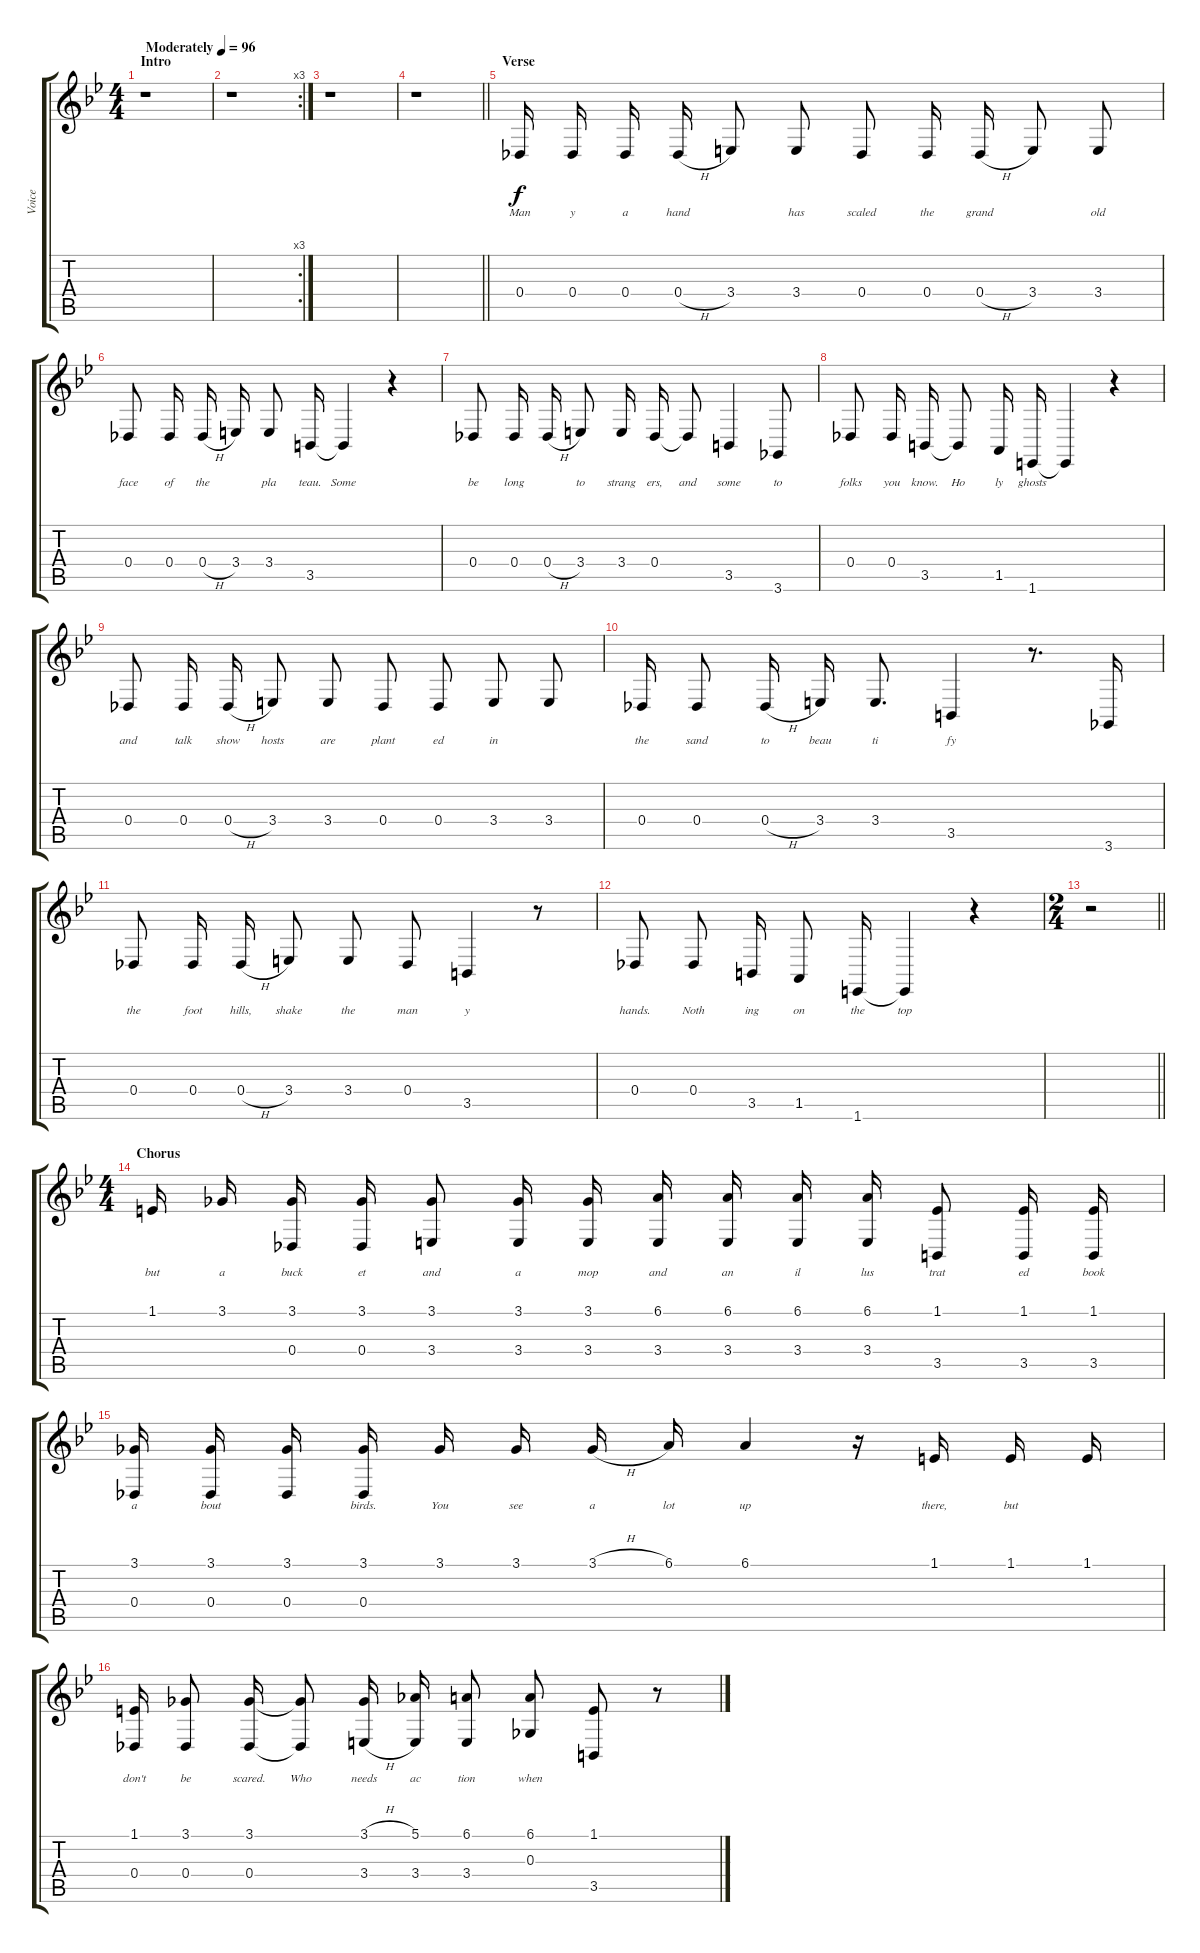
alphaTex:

\track ("Voice" "Voice") {instrument cello}
\staff {score tabs}
\tuning (Eb4 Bb3 Gb3 Db3 Ab2 Eb2) {hide}
\ts (4 4)
\section ("" "Intro")
\tempo (96 "Moderately")
\clef g2
\ks bb
r.1{dy f instrument cello} |
\rc 3
r.1 |
r.1 |
\barLineRight lightlight
r.1 |
\section ("" "Verse")
0.4.16{lyrics (0 "Man") lyrics (1 "") lyrics (2 "") lyrics (3 "") lyrics (4 "") beam split} 0.4.16{lyrics (0 "y") lyrics (1 "") lyrics (2 "") lyrics (3 "") lyrics (4 "") beam split} 0.4.16{lyrics (0 "a") lyrics (1 "") lyrics (2 "") lyrics (3 "") lyrics (4 "") beam split} 0.4{h}.16{lyrics (0 "hand") lyrics (1 "") lyrics (2 "") lyrics (3 "") lyrics (4 "")} 3.4.8{lyrics (0 "") lyrics (1 "") lyrics (2 "") lyrics (3 "") lyrics (4 "") beam split} 3.4.8{lyrics (0 "has") lyrics (1 "") lyrics (2 "") lyrics (3 "") lyrics (4 "")} 0.4.8{lyrics (0 "scaled") lyrics (1 "") lyrics (2 "") lyrics (3 "") lyrics (4 "") beam split} 0.4.16{lyrics (0 "the") lyrics (1 "") lyrics (2 "") lyrics (3 "") lyrics (4 "") beam split} 0.4{h}.16{lyrics (0 "grand") lyrics (1 "") lyrics (2 "") lyrics (3 "") lyrics (4 "")} 3.4.8{lyrics (0 "") lyrics (1 "") lyrics (2 "") lyrics (3 "") lyrics (4 "") beam split} 3.4.8{lyrics (0 "old") lyrics (1 "") lyrics (2 "") lyrics (3 "") lyrics (4 "")} |
0.4.8{lyrics (0 "face") lyrics (1 "") lyrics (2 "") lyrics (3 "") lyrics (4 "") beam split} 0.4.16{lyrics (0 "of") lyrics (1 "") lyrics (2 "") lyrics (3 "") lyrics (4 "") beam split} 0.4{h}.16{lyrics (0 "the") lyrics (1 "") lyrics (2 "") lyrics (3 "") lyrics (4 "")} 3.4.16{lyrics (0 "") lyrics (1 "") lyrics (2 "") lyrics (3 "") lyrics (4 "") beam split} 3.4.8{lyrics (0 "pla") lyrics (1 "") lyrics (2 "") lyrics (3 "") lyrics (4 "") beam split} 3.5.16{lyrics (0 "teau.") lyrics (1 "") lyrics (2 "") lyrics (3 "") lyrics (4 "")} 3.5{t}.4{lyrics (0 "Some") lyrics (1 "") lyrics (2 "") lyrics (3 "") lyrics (4 "")} r.4 |
0.4.8{lyrics (0 "be") lyrics (1 "") lyrics (2 "") lyrics (3 "") lyrics (4 "") beam split} 0.4.16{lyrics (0 "long") lyrics (1 "") lyrics (2 "") lyrics (3 "") lyrics (4 "") beam split} 0.4{h}.16{lyrics (0 "") lyrics (1 "") lyrics (2 "") lyrics (3 "") lyrics (4 "")} 3.4.8{lyrics (0 "to") lyrics (1 "") lyrics (2 "") lyrics (3 "") lyrics (4 "") beam split} 3.4.16{lyrics (0 "strang") lyrics (1 "") lyrics (2 "") lyrics (3 "") lyrics (4 "") beam split} 0.4.16{lyrics (0 "ers,") lyrics (1 "") lyrics (2 "") lyrics (3 "") lyrics (4 "")} 0.4{t}.8{lyrics (0 "and") lyrics (1 "") lyrics (2 "") lyrics (3 "") lyrics (4 "")} 3.5.4{lyrics (0 "some") lyrics (1 "") lyrics (2 "") lyrics (3 "") lyrics (4 "")} 3.6.8{lyrics (0 "to") lyrics (1 "") lyrics (2 "") lyrics (3 "") lyrics (4 "")} |
0.4.8{lyrics (0 "folks") lyrics (1 "") lyrics (2 "") lyrics (3 "") lyrics (4 "") beam split} 0.4.16{lyrics (0 "you") lyrics (1 "") lyrics (2 "") lyrics (3 "") lyrics (4 "") beam split} 3.5.16{lyrics (0 "know.") lyrics (1 "") lyrics (2 "") lyrics (3 "") lyrics (4 "")} 3.5{t}.8{lyrics (0 "Ho") lyrics (1 "") lyrics (2 "") lyrics (3 "") lyrics (4 "") beam split} 1.5.16{lyrics (0 "ly") lyrics (1 "") lyrics (2 "") lyrics (3 "") lyrics (4 "") beam split} 1.6.16{lyrics (0 "ghosts") lyrics (1 "") lyrics (2 "") lyrics (3 "") lyrics (4 "")} 1.6{t}.4{lyrics (0 "") lyrics (1 "") lyrics (2 "") lyrics (3 "") lyrics (4 "")} r.4 |
0.4.8{lyrics (0 "and") lyrics (1 "") lyrics (2 "") lyrics (3 "") lyrics (4 "") beam split} 0.4.16{lyrics (0 "talk") lyrics (1 "") lyrics (2 "") lyrics (3 "") lyrics (4 "") beam split} 0.4{h}.16{lyrics (0 "show") lyrics (1 "") lyrics (2 "") lyrics (3 "") lyrics (4 "")} 3.4.8{lyrics (0 "hosts") lyrics (1 "") lyrics (2 "") lyrics (3 "") lyrics (4 "") beam split} 3.4.8{lyrics (0 "are") lyrics (1 "") lyrics (2 "") lyrics (3 "") lyrics (4 "")} 0.4.8{lyrics (0 "plant") lyrics (1 "") lyrics (2 "") lyrics (3 "") lyrics (4 "") beam split} 0.4.8{lyrics (0 "ed") lyrics (1 "") lyrics (2 "") lyrics (3 "") lyrics (4 "") beam split} 3.4.8{lyrics (0 "in") lyrics (1 "") lyrics (2 "") lyrics (3 "") lyrics (4 "") beam split} 3.4.8{lyrics (0 "") lyrics (1 "") lyrics (2 "") lyrics (3 "") lyrics (4 "")} |
0.4.16{lyrics (0 "the") lyrics (1 "") lyrics (2 "") lyrics (3 "") lyrics (4 "") beam split} 0.4.8{lyrics (0 "sand") lyrics (1 "") lyrics (2 "") lyrics (3 "") lyrics (4 "") beam split} 0.4{h}.16{lyrics (0 "to") lyrics (1 "") lyrics (2 "") lyrics (3 "") lyrics (4 "")} 3.4.16{lyrics (0 "beau") lyrics (1 "") lyrics (2 "") lyrics (3 "") lyrics (4 "") beam split} 3.4.8{d lyrics (0 "ti") lyrics (1 "") lyrics (2 "") lyrics (3 "") lyrics (4 "")} 3.5.4{lyrics (0 "fy") lyrics (1 "") lyrics (2 "") lyrics (3 "") lyrics (4 "")} r.8{d} 3.6.16{lyrics (0 "") lyrics (1 "") lyrics (2 "") lyrics (3 "") lyrics (4 "")} |
0.4.8{lyrics (0 "the") lyrics (1 "") lyrics (2 "") lyrics (3 "") lyrics (4 "") beam split} 0.4.16{lyrics (0 "foot") lyrics (1 "") lyrics (2 "") lyrics (3 "") lyrics (4 "") beam split} 0.4{h}.16{lyrics (0 "hills,") lyrics (1 "") lyrics (2 "") lyrics (3 "") lyrics (4 "")} 3.4.8{lyrics (0 "shake") lyrics (1 "") lyrics (2 "") lyrics (3 "") lyrics (4 "") beam split} 3.4.8{lyrics (0 "the") lyrics (1 "") lyrics (2 "") lyrics (3 "") lyrics (4 "")} 0.4.8{lyrics (0 "man") lyrics (1 "") lyrics (2 "") lyrics (3 "") lyrics (4 "")} 3.5.4{lyrics (0 "y") lyrics (1 "") lyrics (2 "") lyrics (3 "") lyrics (4 "")} r.8 |
0.4.8{lyrics (0 "hands.") lyrics (1 "") lyrics (2 "") lyrics (3 "") lyrics (4 "") beam split} 0.4.8{lyrics (0 "Noth") lyrics (1 "") lyrics (2 "") lyrics (3 "") lyrics (4 "")} 3.5.16{lyrics (0 "ing") lyrics (1 "") lyrics (2 "") lyrics (3 "") lyrics (4 "") beam split} 1.5.8{lyrics (0 "on") lyrics (1 "") lyrics (2 "") lyrics (3 "") lyrics (4 "") beam split} 1.6.16{lyrics (0 "the") lyrics (1 "") lyrics (2 "") lyrics (3 "") lyrics (4 "")} 1.6{t}.4{lyrics (0 "top") lyrics (1 "") lyrics (2 "") lyrics (3 "") lyrics (4 "")} r.4 |
\ts (2 4)
\barLineRight lightlight
r.2 |
\ts (4 4)
\section ("" "Chorus")
1.1.16{lyrics (0 "but") lyrics (1 "") lyrics (2 "") lyrics (3 "") lyrics (4 "") beam split} 3.1.16{lyrics (0 "a") lyrics (1 "") lyrics (2 "") lyrics (3 "") lyrics (4 "") beam split} (3.1 0.4).16{lyrics (0 "buck") lyrics (1 "") lyrics (2 "") lyrics (3 "") lyrics (4 "") beam split} (3.1 0.4).16{lyrics (0 "et") lyrics (1 "") lyrics (2 "") lyrics (3 "") lyrics (4 "")} (3.1 3.4).8{lyrics (0 "and") lyrics (1 "") lyrics (2 "") lyrics (3 "") lyrics (4 "") beam split} (3.1 3.4).16{lyrics (0 "a") lyrics (1 "") lyrics (2 "") lyrics (3 "") lyrics (4 "") beam split} (3.1 3.4).16{lyrics (0 "mop") lyrics (1 "") lyrics (2 "") lyrics (3 "") lyrics (4 "")} (6.1 3.4).16{lyrics (0 "and") lyrics (1 "") lyrics (2 "") lyrics (3 "") lyrics (4 "") beam split} (6.1 3.4).16{lyrics (0 "an") lyrics (1 "") lyrics (2 "") lyrics (3 "") lyrics (4 "") beam split} (6.1 3.4).16{lyrics (0 "il") lyrics (1 "") lyrics (2 "") lyrics (3 "") lyrics (4 "") beam split} (6.1 3.4).16{lyrics (0 "lus") lyrics (1 "") lyrics (2 "") lyrics (3 "") lyrics (4 "")} (1.1 3.5).8{lyrics (0 "trat") lyrics (1 "") lyrics (2 "") lyrics (3 "") lyrics (4 "") beam split} (1.1 3.5).16{lyrics (0 "ed") lyrics (1 "") lyrics (2 "") lyrics (3 "") lyrics (4 "") beam split} (1.1 3.5).16{lyrics (0 "book") lyrics (1 "") lyrics (2 "") lyrics (3 "") lyrics (4 "")} |
(3.1 0.4).16{lyrics (0 "a") lyrics (1 "") lyrics (2 "") lyrics (3 "") lyrics (4 "") beam split} (3.1 0.4).16{lyrics (0 "bout") lyrics (1 "") lyrics (2 "") lyrics (3 "") lyrics (4 "") beam split} (3.1 0.4).16{lyrics (0 "") lyrics (1 "") lyrics (2 "") lyrics (3 "") lyrics (4 "") beam split} (3.1 0.4).16{lyrics (0 "birds.") lyrics (1 "") lyrics (2 "") lyrics (3 "") lyrics (4 "")} 3.1.16{lyrics (0 "You") lyrics (1 "") lyrics (2 "") lyrics (3 "") lyrics (4 "") beam split} 3.1.16{lyrics (0 "see") lyrics (1 "") lyrics (2 "") lyrics (3 "") lyrics (4 "") beam split} 3.1{h}.16{lyrics (0 "a") lyrics (1 "") lyrics (2 "") lyrics (3 "") lyrics (4 "") beam split} 6.1.16{lyrics (0 "lot") lyrics (1 "") lyrics (2 "") lyrics (3 "") lyrics (4 "")} 6.1.4{lyrics (0 "up") lyrics (1 "") lyrics (2 "") lyrics (3 "") lyrics (4 "")} r.16 1.1.16{lyrics (0 "there,") lyrics (1 "") lyrics (2 "") lyrics (3 "") lyrics (4 "") beam split} 1.1.16{lyrics (0 "but") lyrics (1 "") lyrics (2 "") lyrics (3 "") lyrics (4 "") beam split} 1.1.16{lyrics (0 "") lyrics (1 "") lyrics (2 "") lyrics (3 "") lyrics (4 "")} |
(1.1 0.4).16{lyrics (0 "don't") lyrics (1 "") lyrics (2 "") lyrics (3 "") lyrics (4 "") beam split} (3.1 0.4).8{lyrics (0 "be") lyrics (1 "") lyrics (2 "") lyrics (3 "") lyrics (4 "") beam split} (3.1 0.4).16{lyrics (0 "scared.") lyrics (1 "") lyrics (2 "") lyrics (3 "") lyrics (4 "")} (3.1{t} 0.4{t}).8{lyrics (0 "Who") lyrics (1 "") lyrics (2 "") lyrics (3 "") lyrics (4 "") beam split} (3.1{h} 3.4{h}).16{lyrics (0 "needs") lyrics (1 "") lyrics (2 "") lyrics (3 "") lyrics (4 "") beam split} (5.1 3.4).16{lyrics (0 "ac") lyrics (1 "") lyrics (2 "") lyrics (3 "") lyrics (4 "")} (6.1 3.4).8{lyrics (0 "tion") lyrics (1 "") lyrics (2 "") lyrics (3 "") lyrics (4 "") beam split} (6.1 0.3).8{lyrics (0 "when") lyrics (1 "") lyrics (2 "") lyrics (3 "") lyrics (4 "")} (1.1 3.5).8{lyrics (0 "") lyrics (1 "") lyrics (2 "") lyrics (3 "") lyrics (4 "")} r.8
